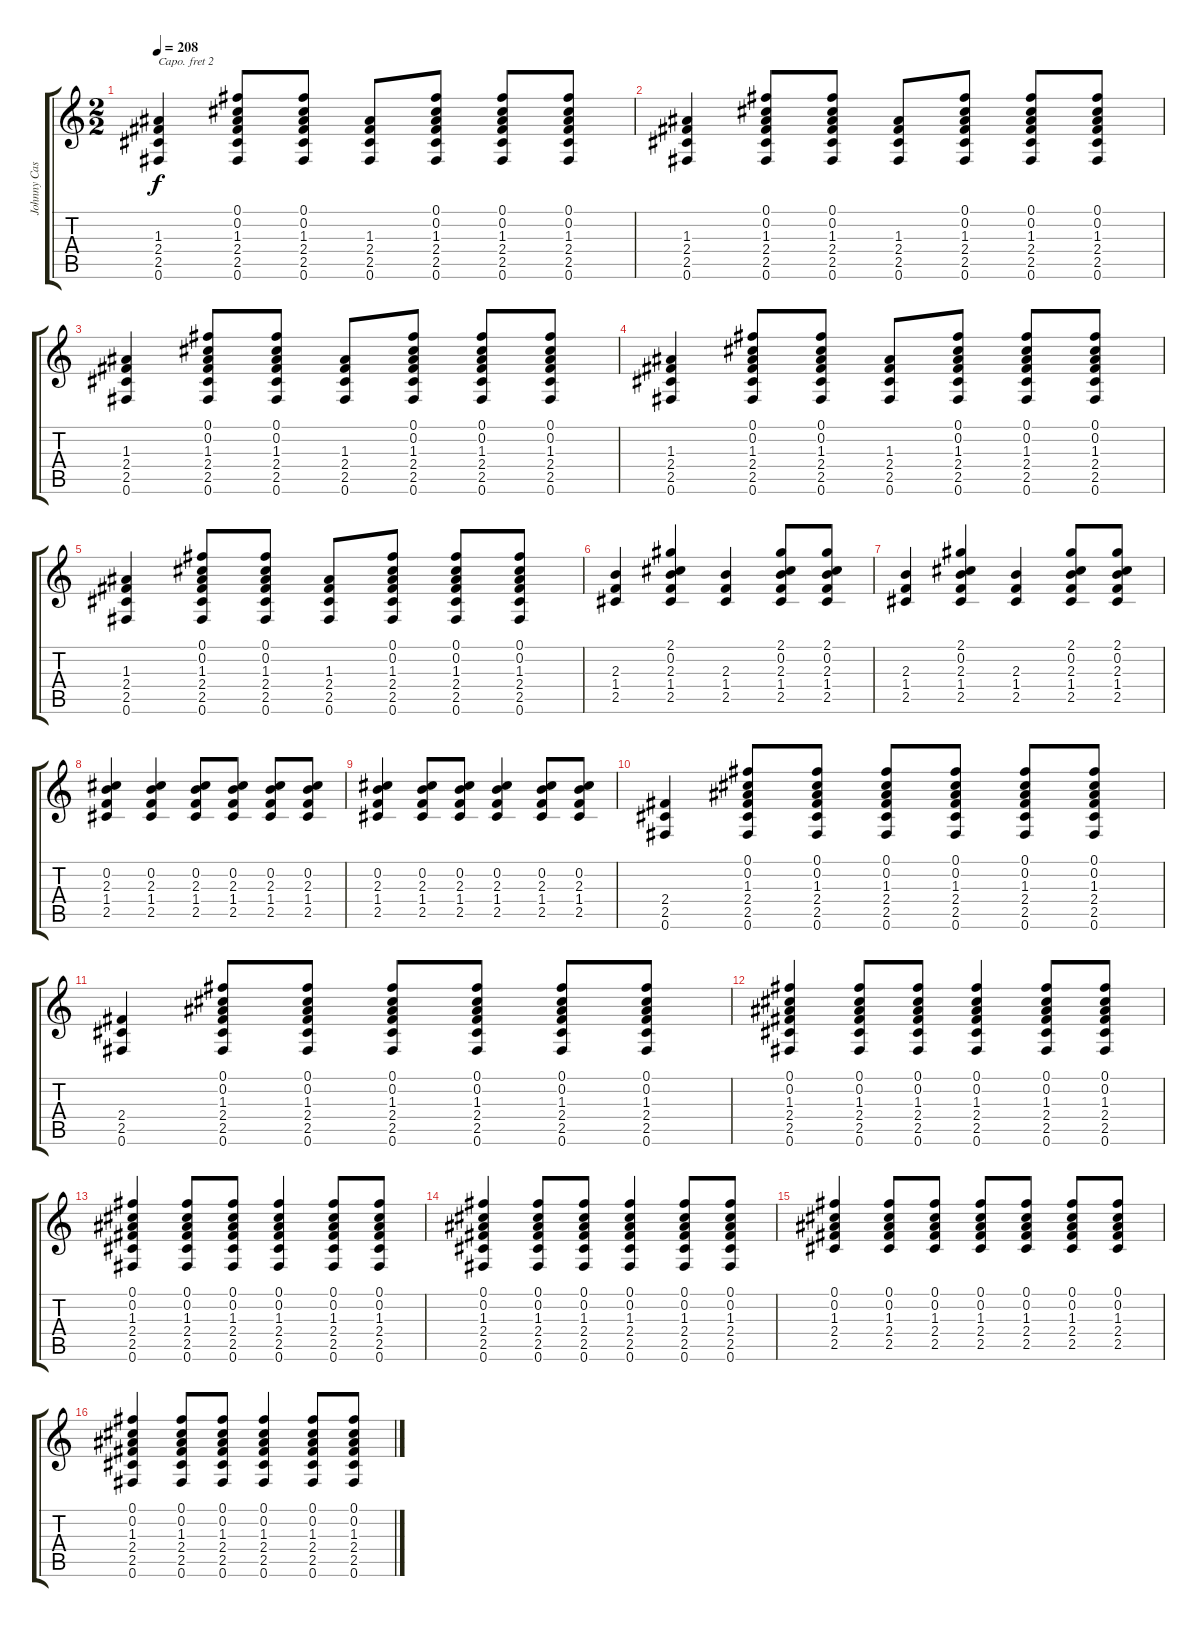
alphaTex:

\track ("Johnny Cash" "Johnny Cas") {instrument acousticguitarnylon}
\staff {score tabs}
\capo 2
\tuning (E4 B3 G3 D3 A2 E2) {hide}
\ts (2 2)
\tempo 208
\clef g2
\ks c
(1.3 2.4 2.5 0.6).4{dy f} (0.1 0.2 1.3 2.4 2.5 0.6).8 (0.1 0.2 1.3 2.4 2.5 0.6).8 (1.3 2.4 2.5 0.6).8 (0.1 0.2 1.3 2.4 2.5 0.6).8 (0.1 0.2 1.3 2.4 2.5 0.6).8 (0.1 0.2 1.3 2.4 2.5 0.6).8 |
(1.3 2.4 2.5 0.6).4 (0.1 0.2 1.3 2.4 2.5 0.6).8 (0.1 0.2 1.3 2.4 2.5 0.6).8 (1.3 2.4 2.5 0.6).8 (0.1 0.2 1.3 2.4 2.5 0.6).8 (0.1 0.2 1.3 2.4 2.5 0.6).8 (0.1 0.2 1.3 2.4 2.5 0.6).8 |
(1.3 2.4 2.5 0.6).4 (0.1 0.2 1.3 2.4 2.5 0.6).8 (0.1 0.2 1.3 2.4 2.5 0.6).8 (1.3 2.4 2.5 0.6).8 (0.1 0.2 1.3 2.4 2.5 0.6).8 (0.1 0.2 1.3 2.4 2.5 0.6).8 (0.1 0.2 1.3 2.4 2.5 0.6).8 |
(1.3 2.4 2.5 0.6).4 (0.1 0.2 1.3 2.4 2.5 0.6).8 (0.1 0.2 1.3 2.4 2.5 0.6).8 (1.3 2.4 2.5 0.6).8 (0.1 0.2 1.3 2.4 2.5 0.6).8 (0.1 0.2 1.3 2.4 2.5 0.6).8 (0.1 0.2 1.3 2.4 2.5 0.6).8 |
(1.3 2.4 2.5 0.6).4 (0.1 0.2 1.3 2.4 2.5 0.6).8 (0.1 0.2 1.3 2.4 2.5 0.6).8 (1.3 2.4 2.5 0.6).8 (0.1 0.2 1.3 2.4 2.5 0.6).8 (0.1 0.2 1.3 2.4 2.5 0.6).8 (0.1 0.2 1.3 2.4 2.5 0.6).8 |
(2.3 1.4 2.5).4 (2.1 0.2 2.3 1.4 2.5).4 (2.3 1.4 2.5).4 (2.1 0.2 2.3 1.4 2.5).8 (2.1 0.2 2.3 1.4 2.5).8 |
(2.3 1.4 2.5).4 (2.1 0.2 2.3 1.4 2.5).4 (2.3 1.4 2.5).4 (2.1 0.2 2.3 1.4 2.5).8 (2.1 0.2 2.3 1.4 2.5).8 |
(0.2 2.3 1.4 2.5).4 (0.2 2.3 1.4 2.5).4 (0.2 2.3 1.4 2.5).8 (0.2 2.3 1.4 2.5).8 (0.2 2.3 1.4 2.5).8 (0.2 2.3 1.4 2.5).8 |
(0.2 2.3 1.4 2.5).4 (0.2 2.3 1.4 2.5).8 (0.2 2.3 1.4 2.5).8 (0.2 2.3 1.4 2.5).4 (0.2 2.3 1.4 2.5).8 (0.2 2.3 1.4 2.5).8 |
(2.4 2.5 0.6).4 (0.1 0.2 1.3 2.4 2.5 0.6).8 (0.1 0.2 1.3 2.4 2.5 0.6).8 (0.1 0.2 1.3 2.4 2.5 0.6).8 (0.1 0.2 1.3 2.4 2.5 0.6).8 (0.1 0.2 1.3 2.4 2.5 0.6).8 (0.1 0.2 1.3 2.4 2.5 0.6).8 |
(2.4 2.5 0.6).4 (0.1 0.2 1.3 2.4 2.5 0.6).8 (0.1 0.2 1.3 2.4 2.5 0.6).8 (0.1 0.2 1.3 2.4 2.5 0.6).8 (0.1 0.2 1.3 2.4 2.5 0.6).8 (0.1 0.2 1.3 2.4 2.5 0.6).8 (0.1 0.2 1.3 2.4 2.5 0.6).8 |
(0.1 0.2 1.3 2.4 2.5 0.6).4 (0.1 0.2 1.3 2.4 2.5 0.6).8 (0.1 0.2 1.3 2.4 2.5 0.6).8 (0.1 0.2 1.3 2.4 2.5 0.6).4 (0.1 0.2 1.3 2.4 2.5 0.6).8 (0.1 0.2 1.3 2.4 2.5 0.6).8 |
(0.1 0.2 1.3 2.4 2.5 0.6).4 (0.1 0.2 1.3 2.4 2.5 0.6).8 (0.1 0.2 1.3 2.4 2.5 0.6).8 (0.1 0.2 1.3 2.4 2.5 0.6).4 (0.1 0.2 1.3 2.4 2.5 0.6).8 (0.1 0.2 1.3 2.4 2.5 0.6).8 |
(0.1 0.2 1.3 2.4 2.5 0.6).4 (0.1 0.2 1.3 2.4 2.5 0.6).8 (0.1 0.2 1.3 2.4 2.5 0.6).8 (0.1 0.2 1.3 2.4 2.5 0.6).4 (0.1 0.2 1.3 2.4 2.5 0.6).8 (0.1 0.2 1.3 2.4 2.5 0.6).8 |
(0.1 0.2 1.3 2.4 2.5).4 (0.1 0.2 1.3 2.4 2.5).8 (0.1 0.2 1.3 2.4 2.5).8 (0.1 0.2 1.3 2.4 2.5).8 (0.1 0.2 1.3 2.4 2.5).8 (0.1 0.2 1.3 2.4 2.5).8 (0.1 0.2 1.3 2.4 2.5).8 |
(0.1 0.2 1.3 2.4 2.5 0.6).4 (0.1 0.2 1.3 2.4 2.5 0.6).8 (0.1 0.2 1.3 2.4 2.5 0.6).8 (0.1 0.2 1.3 2.4 2.5 0.6).4 (0.1 0.2 1.3 2.4 2.5 0.6).8 (0.1 0.2 1.3 2.4 2.5 0.6).8
